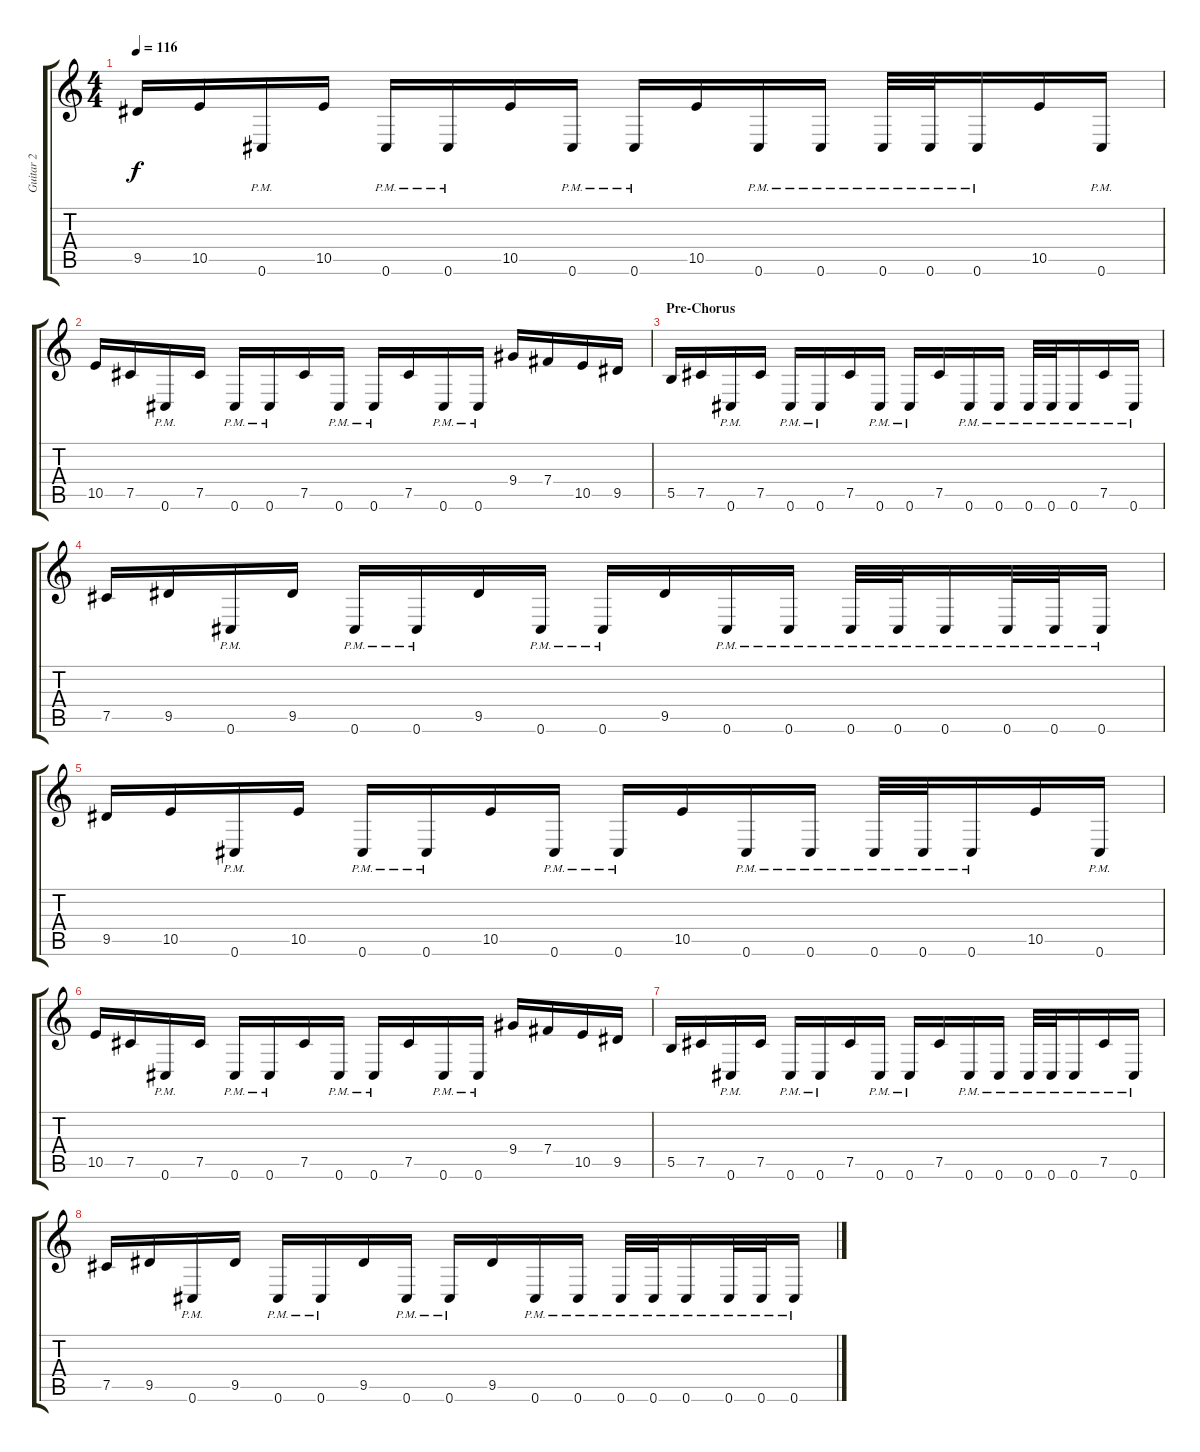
\track ("Guitar 2" "Guitar 2") {instrument distortionguitar}
\staff {score tabs}
\tuning (Db4 Ab3 E3 B2 Gb2 Db2) {hide}
\ts (4 4)
\tempo 116
\clef g2
\ks c
9.5.16{dy f} 10.5.16 0.6{pm}.16 10.5.16 0.6{pm}.16 0.6{pm}.16 10.5.16 0.6{pm}.16 0.6{pm}.16 10.5.16 0.6{pm}.16 0.6{pm}.16 0.6{pm}.32 0.6{pm}.32 0.6{pm}.16 10.5.16 0.6{pm}.16 |
10.5.16 7.5.16 0.6{pm}.16 7.5.16 0.6{pm}.16 0.6{pm}.16 7.5.16 0.6{pm}.16 0.6{pm}.16 7.5.16 0.6{pm}.16 0.6{pm}.16 9.4.16 7.4.16 10.5.16 9.5.16 |
\section ("" "Pre-Chorus")
5.5.16 7.5.16 0.6{pm}.16 7.5.16 0.6{pm}.16 0.6{pm}.16 7.5.16 0.6{pm}.16 0.6{pm}.16 7.5.16 0.6{pm}.16 0.6{pm}.16 0.6{pm}.32 0.6{pm}.32 0.6{pm}.16 7.5{pm}.16 0.6{pm}.16 |
7.5.16 9.5.16 0.6{pm}.16 9.5.16 0.6{pm}.16 0.6{pm}.16 9.5.16 0.6{pm}.16 0.6{pm}.16 9.5.16 0.6{pm}.16 0.6{pm}.16 0.6{pm}.32 0.6{pm}.32 0.6{pm}.16 0.6{pm}.32 0.6{pm}.32 0.6{pm}.16 |
9.5.16 10.5.16 0.6{pm}.16 10.5.16 0.6{pm}.16 0.6{pm}.16 10.5.16 0.6{pm}.16 0.6{pm}.16 10.5.16 0.6{pm}.16 0.6{pm}.16 0.6{pm}.32 0.6{pm}.32 0.6{pm}.16 10.5.16 0.6{pm}.16 |
10.5.16 7.5.16 0.6{pm}.16 7.5.16 0.6{pm}.16 0.6{pm}.16 7.5.16 0.6{pm}.16 0.6{pm}.16 7.5.16 0.6{pm}.16 0.6{pm}.16 9.4.16 7.4.16 10.5.16 9.5.16 |
5.5.16 7.5.16 0.6{pm}.16 7.5.16 0.6{pm}.16 0.6{pm}.16 7.5.16 0.6{pm}.16 0.6{pm}.16 7.5.16 0.6{pm}.16 0.6{pm}.16 0.6{pm}.32 0.6{pm}.32 0.6{pm}.16 7.5{pm}.16 0.6{pm}.16 |
7.5.16 9.5.16 0.6{pm}.16 9.5.16 0.6{pm}.16 0.6{pm}.16 9.5.16 0.6{pm}.16 0.6{pm}.16 9.5.16 0.6{pm}.16 0.6{pm}.16 0.6{pm}.32 0.6{pm}.32 0.6{pm}.16 0.6{pm}.32 0.6{pm}.32 0.6{pm}.16
